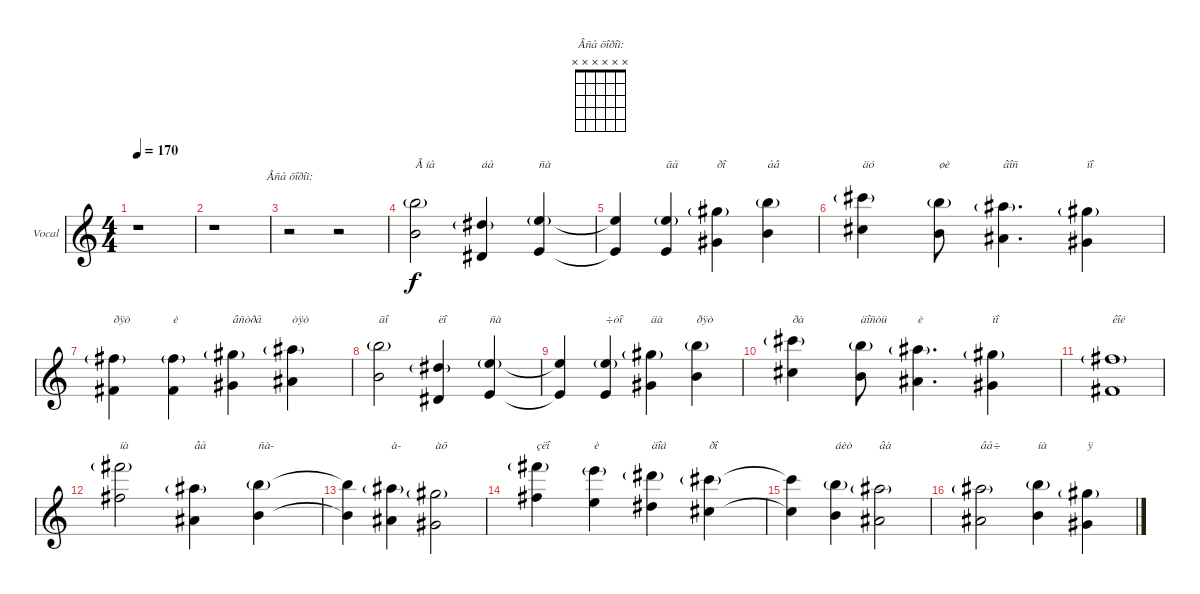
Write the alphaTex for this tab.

\bracketExtendMode groupsimilarinstruments
\firstSystemTrackNameOrientation horizontal
\otherSystemsTrackNameOrientation horizontal
\track ("Вокал" "Vocal") {instrument bassoon}
\staff {score}
\tuning (Eb4 Bb3 Gb3 Db3 Ab2 Eb2)
\displaytranspose 12
\chord ("Âñå õîðîì:" x x x x x x)
\ts (4 4)
\tempo 170
\clef g2
\ks c
r.1{dy f} |
r.1 |
r.2{ch "Âñå õîðîì:"} r.2 |
(8.1{g} 5.3).2{txt "Â íå"} (5.2{g} 2.4).4{txt "áå"} (6.2{g} 3.4).4{txt "ñà"} |
(6.2{t} 3.4{t}).4 (6.2{g} 3.4).4{txt "ãå"} (5.1{g} 2.3).4{txt "ðî"} (8.1{g} 5.3).4{txt "åâ"} |
(10.1{g} 7.3).4{txt "äó"} (8.1{g} 5.3).8{txt "øè"} (7.1{g} 4.3).4{d txt "âîñ"} (10.2{g} 7.4).4{txt "ïî"} |
(8.2{g} 5.4).4{txt "ðÿò"} (8.2{g} 5.4).4{txt "è"} (10.2{g} 7.4).4{txt "âñòðå"} (12.2{g} 9.4).4{txt "òÿò"} |
(8.1{g} 5.3).2{txt "ãî"} (5.2{g} 2.4).4{txt "ëî"} (6.2{g} 3.4).4{txt "ñà"} |
(6.2{t} 3.4{t}).4 (6.2{g} 3.4).4{txt "÷òî"} (5.1{g} 2.3).4{txt "äà"} (8.1{g} 5.3).4{txt "ðÿò"} |
(10.1{g} 7.3).4{txt "ðà"} (8.1{g} 5.3).8{txt "äîñòü"} (7.1{g} 4.3).4{d txt "è"} (5.1{g} 2.3).4{txt "ïî"} |
(8.2{g} 5.4).1{txt "êîé"} |
(15.1{g} 12.3).2{txt "íà"} (7.1{g} 4.3).4{txt "âå"} (8.1{g} 5.3).4{txt "ñà-"} |
(8.1{t} 5.3{t}).4 (7.1{g} 4.3).4{txt "à-"} (5.1{g} 2.3).2{txt "àõ"} |
(15.1{g} 12.3).4{txt "çëî"} (13.1{g} 10.3).4{txt "è"} (12.1{g} 9.3).4{txt "äîá"} (10.1{g} 7.3).4{txt "ðî"} |
(10.1{t} 7.3{t}).4 (8.1{g} 5.3).4{txt "áèò"} (7.1{g} 4.3).2{txt "âà"} |
(7.1{g} 4.3).2{txt "âå÷"} (8.1{g} 5.3).4{txt "íà"} (5.1{g} 2.3).4{txt "ÿ"}
